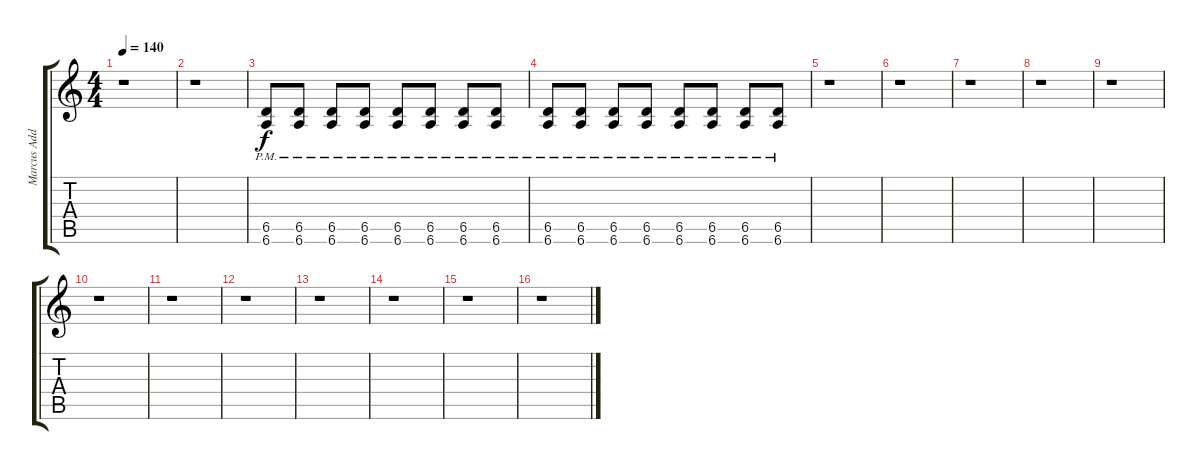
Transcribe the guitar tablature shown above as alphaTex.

\track ("Marcus Add." "Marcus Add") {instrument distortionguitar}
\staff {score tabs}
\tuning (Eb4 Bb3 Gb3 Db3 Ab2 Eb2) {hide}
\ts (4 4)
\tempo 140
\clef g2
\ks c
r.1{dy f} |
r.1 |
(6.5 6.6{pm}).8 (6.5 6.6{pm}).8 (6.5 6.6{pm}).8 (6.5 6.6{pm}).8 (6.5 6.6{pm}).8 (6.5 6.6{pm}).8 (6.5 6.6{pm}).8 (6.5 6.6{pm}).8 |
(6.5 6.6{pm}).8 (6.5 6.6{pm}).8 (6.5 6.6{pm}).8 (6.5 6.6{pm}).8 (6.5 6.6{pm}).8 (6.5 6.6{pm}).8 (6.5 6.6{pm}).8 (6.5 6.6{pm}).8 |
r.1 |
r.1 |
r.1 |
r.1 |
r.1 |
r.1 |
r.1 |
r.1 |
r.1 |
r.1 |
r.1 |
r.1
